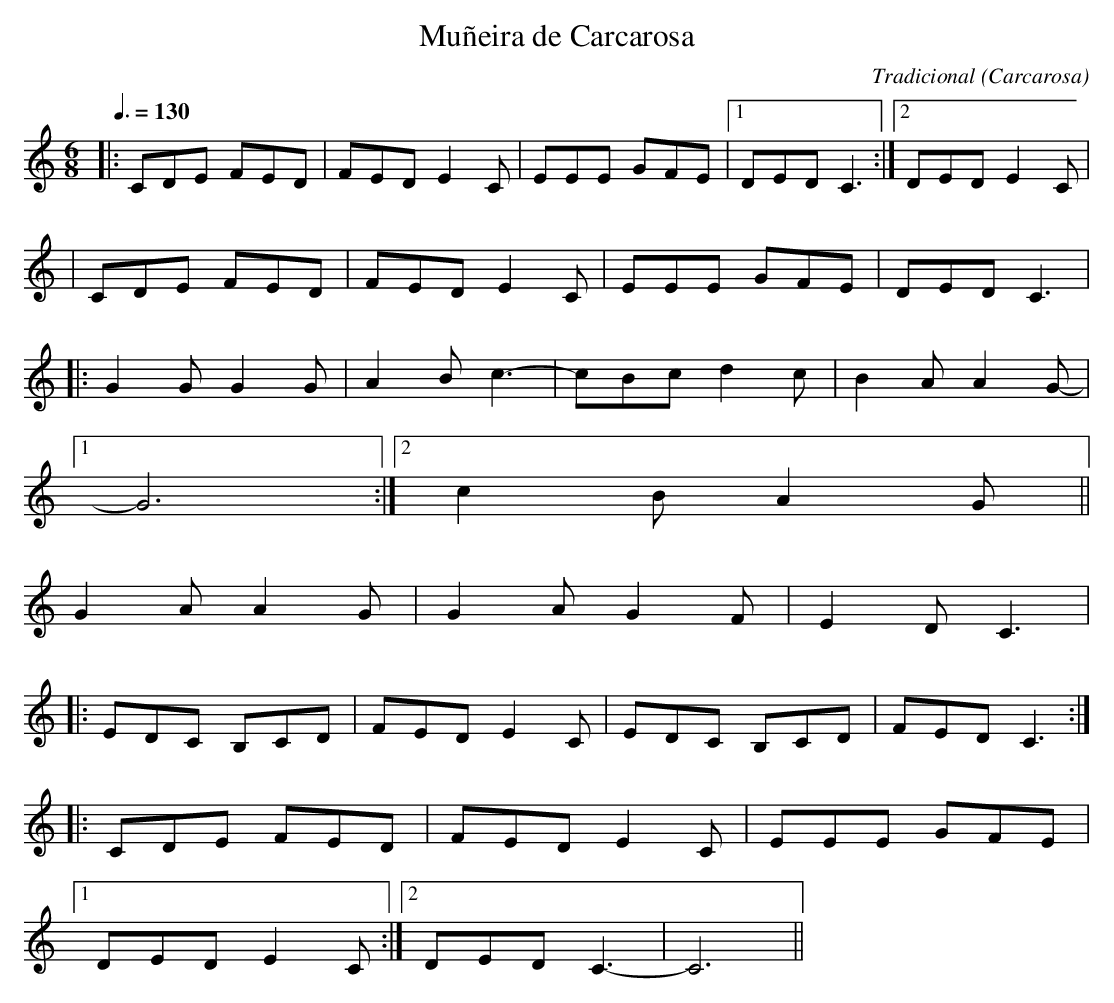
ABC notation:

X:1
T:Muñeira de Carcarosa
C:Tradicional
O:Carcarosa
M:6/8
L:1/8
Q:3/8=130
K:C
|:CDE FED|FED E2C|EEE GFE|[1 DED C3:|[2DED E2C|
|CDE FED|FED E2C|EEE GFE|DED C3|
|:G2G G2G|A2B c3 -|cBc d2c|B2A A2G-|
[1 G6:|[2 c2B A2G||
G2A A2G|G2A G2F|E2D C3|
|:EDC B,CD|FED E2C|EDC B,CD|FED C3:|
|:CDE FED|FED E2C|EEE GFE|
[1 DED E2C:|[2 DED C3-|C6||
